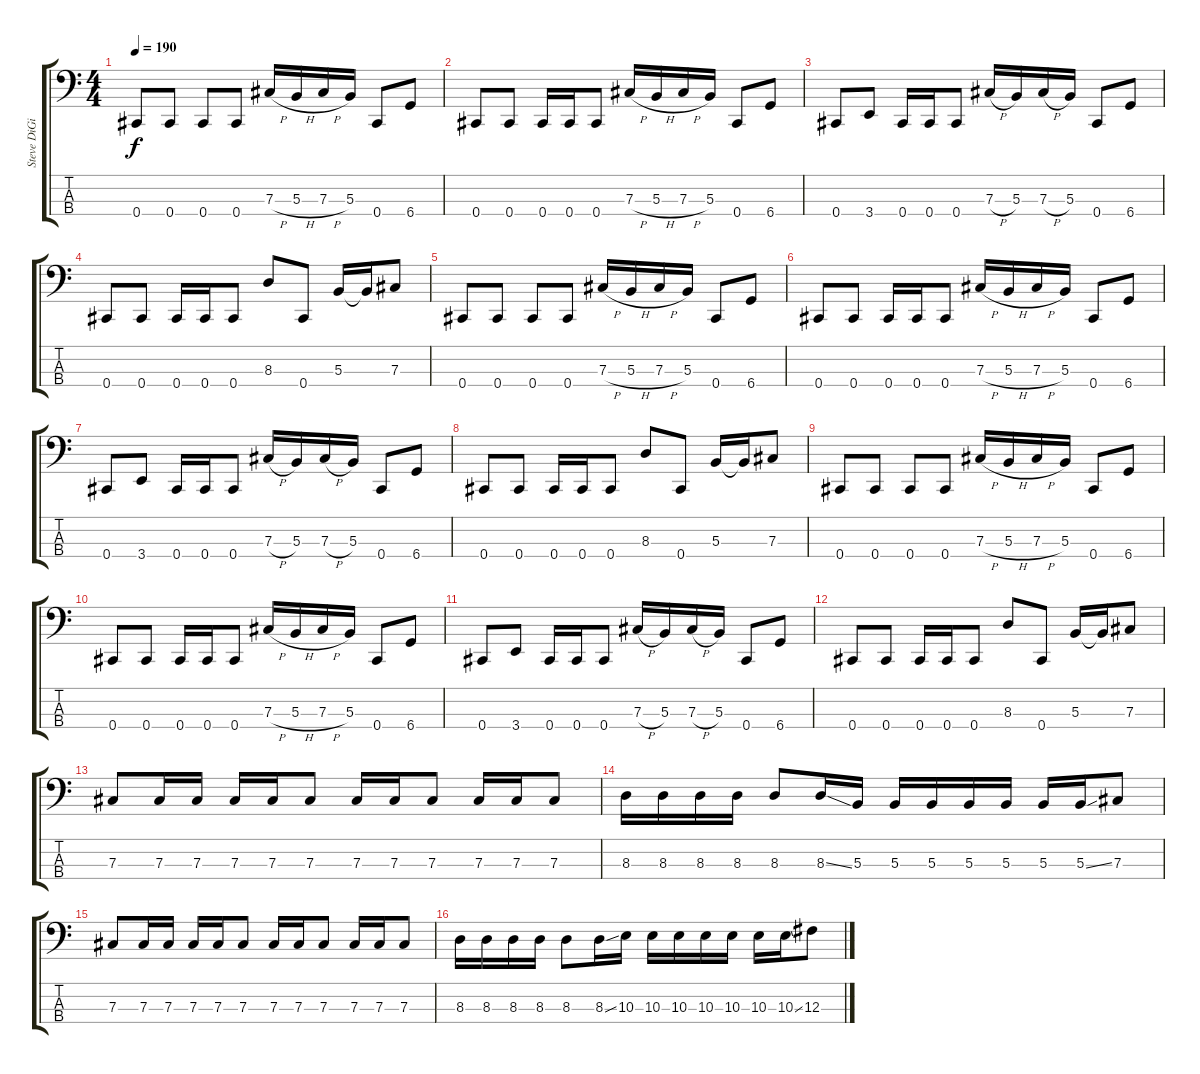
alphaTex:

\track ("Steve DiGiorgio" "Steve DiGi") {instrument electricbassfinger}
\staff {score tabs}
\tuning (E2 B1 Gb1 Db1) {hide}
\ts (4 4)
\tempo 190
\clef f4
\ks c
0.4.8{dy f} 0.4.8 0.4.8 0.4.8 7.3{h}.16 5.3{h}.16 7.3{h}.16 5.3.16 0.4.8 6.4.8 |
0.4.8 0.4.8 0.4.16 0.4.16 0.4.8 7.3{h}.16 5.3{h}.16 7.3{h}.16 5.3.16 0.4.8 6.4.8 |
0.4.8 3.4.8 0.4.16 0.4.16 0.4.8 7.3{h}.16 5.3.16 7.3{h}.16 5.3.16 0.4.8 6.4.8 |
0.4.8 0.4.8 0.4.16 0.4.16 0.4.8 8.3.8 0.4.8 5.3.16 5.3{t}.16 7.3.8 |
0.4.8 0.4.8 0.4.8 0.4.8 7.3{h}.16 5.3{h}.16 7.3{h}.16 5.3.16 0.4.8 6.4.8 |
0.4.8 0.4.8 0.4.16 0.4.16 0.4.8 7.3{h}.16 5.3{h}.16 7.3{h}.16 5.3.16 0.4.8 6.4.8 |
0.4.8 3.4.8 0.4.16 0.4.16 0.4.8 7.3{h}.16 5.3.16 7.3{h}.16 5.3.16 0.4.8 6.4.8 |
0.4.8 0.4.8 0.4.16 0.4.16 0.4.8 8.3.8 0.4.8 5.3.16 5.3{t}.16 7.3.8 |
0.4.8 0.4.8 0.4.8 0.4.8 7.3{h}.16 5.3{h}.16 7.3{h}.16 5.3.16 0.4.8 6.4.8 |
0.4.8 0.4.8 0.4.16 0.4.16 0.4.8 7.3{h}.16 5.3{h}.16 7.3{h}.16 5.3.16 0.4.8 6.4.8 |
0.4.8 3.4.8 0.4.16 0.4.16 0.4.8 7.3{h}.16 5.3.16 7.3{h}.16 5.3.16 0.4.8 6.4.8 |
0.4.8 0.4.8 0.4.16 0.4.16 0.4.8 8.3.8 0.4.8 5.3.16 5.3{t}.16 7.3.8 |
7.3.8 7.3.16 7.3.16 7.3.16 7.3.16 7.3.8 7.3.16 7.3.16 7.3.8 7.3.16 7.3.16 7.3.8 |
8.3.16 8.3.16 8.3.16 8.3.16 8.3.8 8.3{ss}.16 5.3.16 5.3.16 5.3.16 5.3.16 5.3.16 5.3.16 5.3{ss}.16 7.3.8 |
7.3.8 7.3.16 7.3.16 7.3.16 7.3.16 7.3.8 7.3.16 7.3.16 7.3.8 7.3.16 7.3.16 7.3.8 |
8.3.16 8.3.16 8.3.16 8.3.16 8.3.8 8.3{ss}.16 10.3.16 10.3.16 10.3.16 10.3.16 10.3.16 10.3.16 10.3{ss}.16 12.3.8
